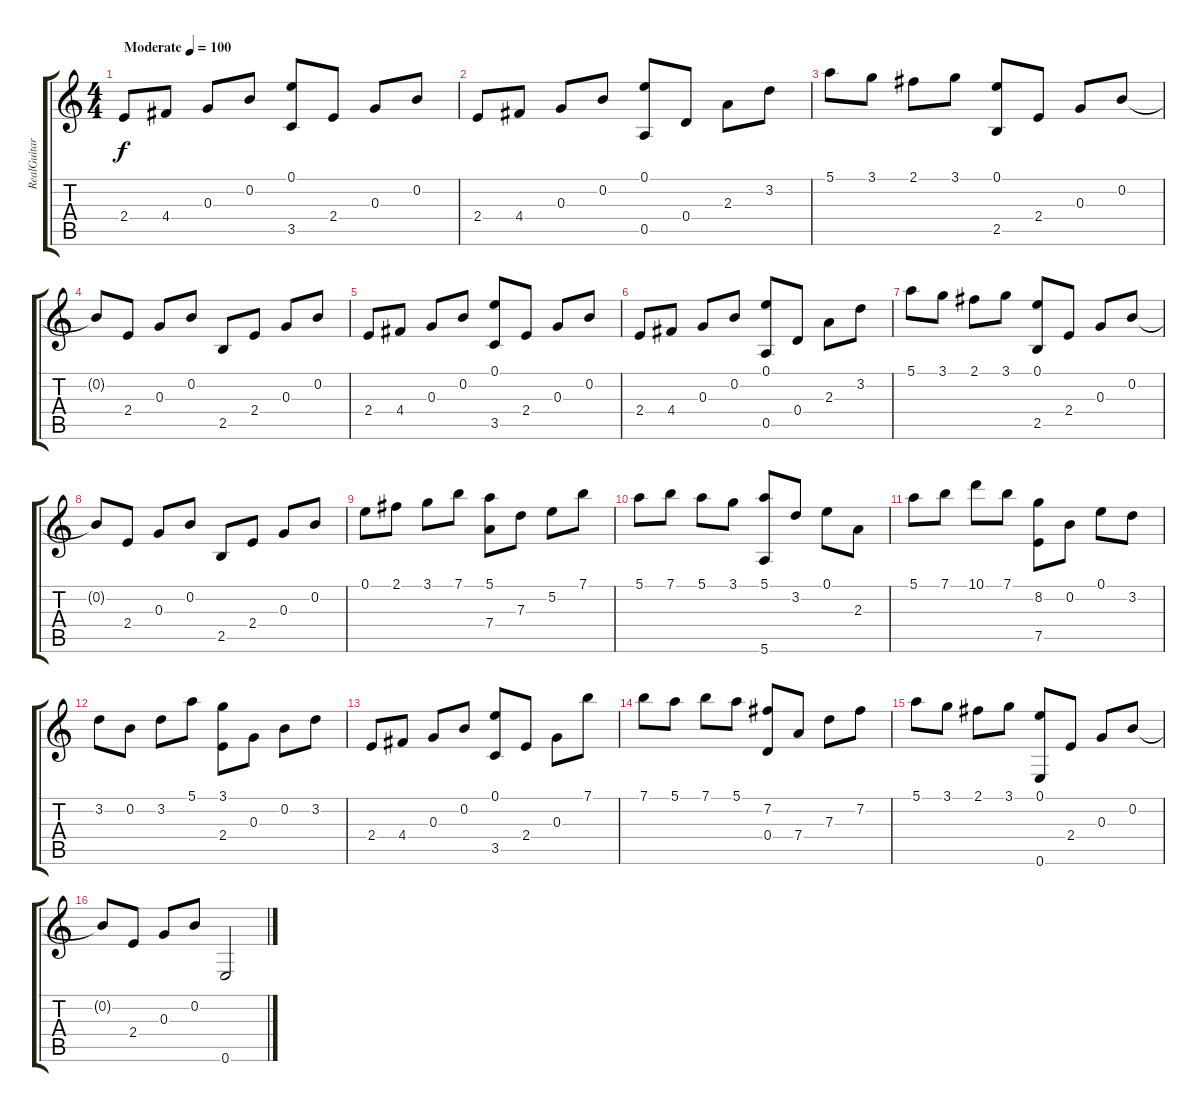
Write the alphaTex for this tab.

\track ("RealGuitar (MIDI)" "RealGuitar") {instrument electricguitarjazz}
\staff {score tabs}
\tuning (E4 B3 G3 D3 A2 E2) {hide}
\ts (4 4)
\tempo (100 "Moderate")
\clef g2
\ks c
2.4.8{dy f instrument electricguitarjazz} 4.4.8 0.3.8 0.2.8 (0.1 3.5).8 2.4.8 0.3.8 0.2.8 |
2.4.8 4.4.8 0.3.8 0.2.8 (0.1 0.5).8 0.4.8 2.3.8 3.2.8{txt ""} |
5.1.8 3.1.8 2.1.8 3.1.8 (0.1 2.5).8 2.4.8 0.3.8 0.2.8 |
0.2{t}.8 2.4.8 0.3.8 0.2.8 2.5.8 2.4.8 0.3.8 0.2.8 |
2.4.8 4.4.8 0.3.8 0.2.8 (0.1 3.5).8 2.4.8 0.3.8 0.2.8 |
2.4.8 4.4.8 0.3.8 0.2.8 (0.1 0.5).8 0.4.8 2.3.8 3.2.8 |
5.1.8 3.1.8 2.1.8 3.1.8 (0.1 2.5).8 2.4.8 0.3.8 0.2.8 |
0.2{t}.8 2.4.8 0.3.8 0.2.8 2.5.8 2.4.8 0.3.8 0.2.8 |
0.1.8 2.1.8 3.1.8 7.1.8 (5.1 7.4).8 7.3.8 5.2.8 7.1.8 |
5.1.8 7.1.8 5.1.8 3.1.8 (5.1 5.6).8 3.2.8 0.1.8 2.3.8 |
5.1.8 7.1.8 10.1.8 7.1.8 (8.2 7.5).8 0.2.8 0.1.8 3.2.8 |
3.2.8 0.2.8 3.2.8 5.1.8 (3.1 2.4).8 0.3.8 0.2.8 3.2.8 |
2.4.8 4.4.8 0.3.8 0.2.8 (0.1 3.5).8 2.4.8 0.3.8 7.1.8 |
7.1.8 5.1.8 7.1.8 5.1.8 (7.2 0.4).8 7.4.8 7.3.8 7.2.8 |
5.1.8 3.1.8 2.1.8 3.1.8 (0.1 0.6).8 2.4.8 0.3.8 0.2.8 |
0.2{t}.8 2.4.8 0.3.8 0.2.8 0.6.2
